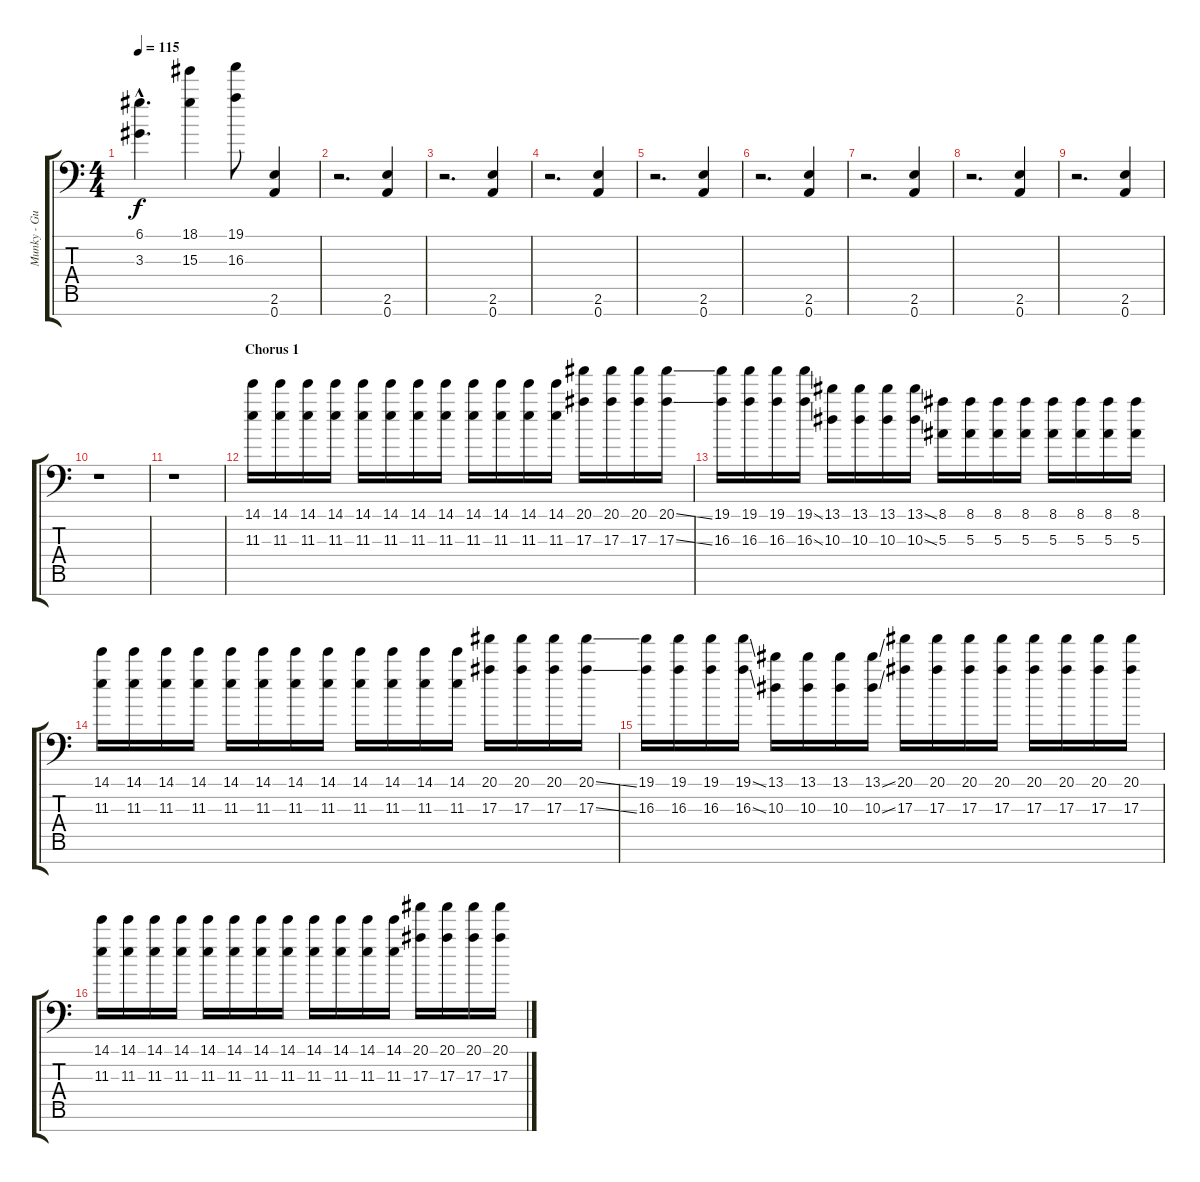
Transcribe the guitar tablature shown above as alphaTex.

\track ("Munky - Guitar" "Munky - Gu") {instrument distortionguitar}
\staff {score tabs}
\tuning (D4 A3 F3 C3 G2 D2 A1) {hide}
\ts (4 4)
\tempo 115
\clef f4
\ks c
(6.1{hac} 3.3{hac}).4{d dy f volume 13 instrument distortionguitar} (18.1 15.3).4 (19.1 16.3).8 (2.6 0.7).4{volume 16 instrument lead2sawtooth} |
r.2{d volume 13 instrument lead2sawtooth} (2.6 0.7).4 |
r.2{d} (2.6 0.7).4 |
r.2{d} (2.6 0.7).4 |
r.2{d} (2.6 0.7).4 |
r.2{d} (2.6 0.7).4 |
r.2{d} (2.6 0.7).4 |
r.2{d} (2.6 0.7).4 |
r.2{d} (2.6 0.7).4 |
r.1 |
r.1 |
\section ("" "Chorus 1")
(14.1 11.3).16{volume 10 instrument distortionguitar} (14.1 11.3).16 (14.1 11.3).16 (14.1 11.3).16 (14.1 11.3).16 (14.1 11.3).16 (14.1 11.3).16 (14.1 11.3).16 (14.1 11.3).16 (14.1 11.3).16 (14.1 11.3).16 (14.1 11.3).16 (20.1 17.3).16 (20.1 17.3).16 (20.1 17.3).16 (20.1{ss} 17.3{ss}).16 |
(19.1 16.3).16 (19.1 16.3).16 (19.1 16.3).16 (19.1{ss} 16.3{ss}).16 (13.1 10.3).16 (13.1 10.3).16 (13.1 10.3).16 (13.1{ss} 10.3{ss}).16 (8.1 5.3).16 (8.1 5.3).16 (8.1 5.3).16 (8.1 5.3).16 (8.1 5.3).16 (8.1 5.3).16 (8.1 5.3).16 (8.1 5.3).16 |
(14.1 11.3).16 (14.1 11.3).16 (14.1 11.3).16 (14.1 11.3).16 (14.1 11.3).16 (14.1 11.3).16 (14.1 11.3).16 (14.1 11.3).16 (14.1 11.3).16 (14.1 11.3).16 (14.1 11.3).16 (14.1 11.3).16 (20.1 17.3).16 (20.1 17.3).16 (20.1 17.3).16 (20.1{ss} 17.3{ss}).16 |
(19.1 16.3).16 (19.1 16.3).16 (19.1 16.3).16 (19.1{ss} 16.3{ss}).16 (13.1 10.3).16 (13.1 10.3).16 (13.1 10.3).16 (13.1{ss} 10.3{ss}).16 (20.1 17.3).16 (20.1 17.3).16 (20.1 17.3).16 (20.1 17.3).16 (20.1 17.3).16 (20.1 17.3).16 (20.1 17.3).16 (20.1 17.3).16 |
(14.1 11.3).16 (14.1 11.3).16 (14.1 11.3).16 (14.1 11.3).16 (14.1 11.3).16 (14.1 11.3).16 (14.1 11.3).16 (14.1 11.3).16 (14.1 11.3).16 (14.1 11.3).16 (14.1 11.3).16 (14.1 11.3).16 (20.1 17.3).16 (20.1 17.3).16 (20.1 17.3).16 (20.1{ss} 17.3{ss}).16
